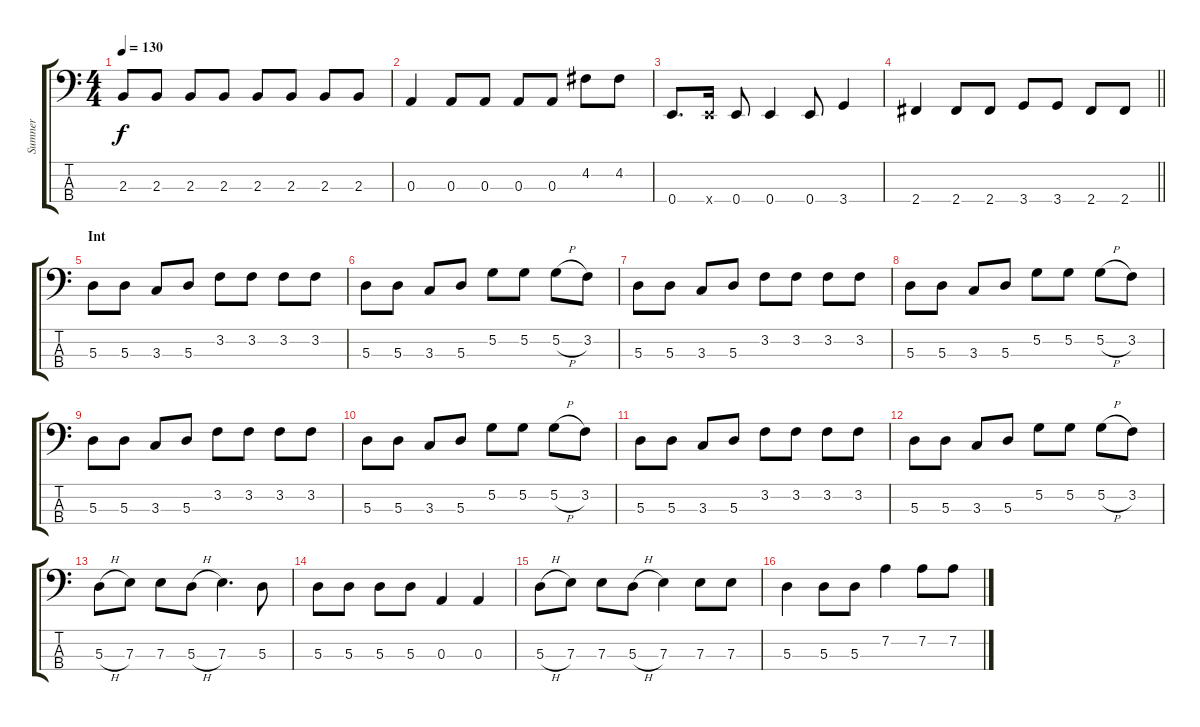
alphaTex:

\track ("Sumner" "Sumner") {instrument electricbassfinger}
\staff {score tabs}
\tuning (G2 D2 A1 E1) {hide}
\ts (4 4)
\tempo 130
\clef f4
\ks c
2.3.8{dy f} 2.3.8 2.3.8 2.3.8 2.3.8 2.3.8 2.3.8 2.3.8 |
0.3.4 0.3.8 0.3.8 0.3.8 0.3.8 4.2.8 4.2.8 |
0.4.8{d} 0.4{x}.16 0.4.8 0.4.4 0.4.8 3.4.4 |
\barLineRight lightlight
2.4.4 2.4.8 2.4.8 3.4.8 3.4.8 2.4.8 2.4.8 |
\section ("" "Int")
5.3.8 5.3.8 3.3.8 5.3.8 3.2.8 3.2.8 3.2.8 3.2.8 |
5.3.8 5.3.8 3.3.8 5.3.8 5.2.8 5.2.8 5.2{h}.8 3.2.8 |
5.3.8 5.3.8 3.3.8 5.3.8 3.2.8 3.2.8 3.2.8 3.2.8 |
5.3.8 5.3.8 3.3.8 5.3.8 5.2.8 5.2.8 5.2{h}.8 3.2.8 |
5.3.8 5.3.8 3.3.8 5.3.8 3.2.8 3.2.8 3.2.8 3.2.8 |
5.3.8 5.3.8 3.3.8 5.3.8 5.2.8 5.2.8 5.2{h}.8 3.2.8 |
5.3.8 5.3.8 3.3.8 5.3.8 3.2.8 3.2.8 3.2.8 3.2.8 |
5.3.8 5.3.8 3.3.8 5.3.8 5.2.8 5.2.8 5.2{h}.8 3.2.8 |
5.3{h}.8 7.3.8 7.3.8 5.3{h}.8 7.3.4{d} 5.3.8 |
5.3.8 5.3.8 5.3.8 5.3.8 0.3.4 0.3.4 |
5.3{h}.8 7.3.8 7.3.8 5.3{h}.8 7.3.4 7.3.8 7.3.8 |
5.3.4 5.3.8 5.3.8 7.2.4 7.2.8 7.2.8
